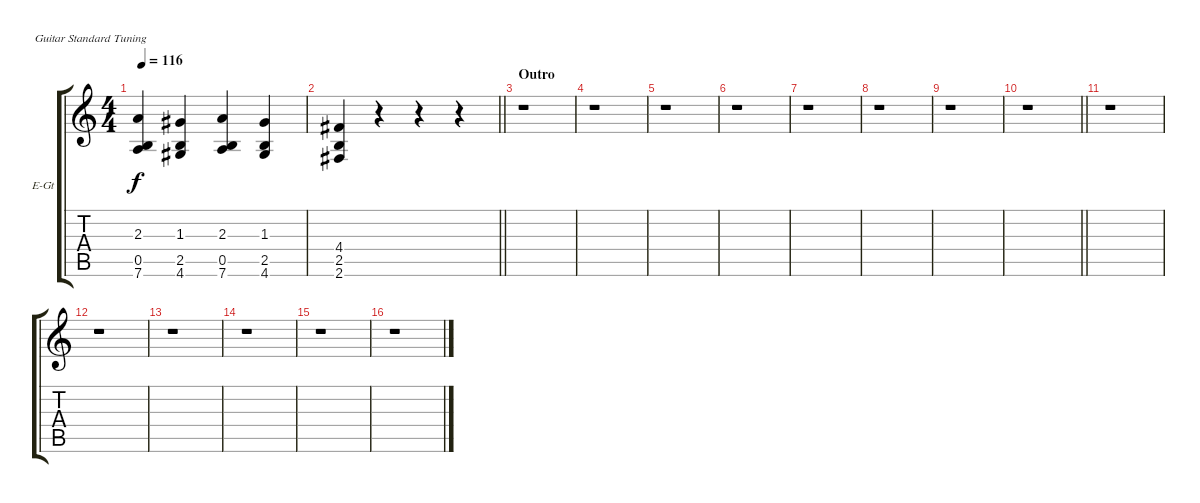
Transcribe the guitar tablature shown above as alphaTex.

\bracketExtendMode groupsimilarinstruments
\firstSystemTrackNameOrientation horizontal
\otherSystemsTrackNameOrientation horizontal
\track ("Adds" "E-Gt") {instrument electricguitarclean}
\staff {score tabs}
\tuning (E4 B3 G3 D3 A2 E2)
\ts (4 4)
\tempo 116
\clef g2
\ks c
(0.5 7.6 2.3).4{dy f} (4.6 2.5 1.3).4 (0.5 7.6 2.3).4 (4.6 2.5 1.3).4 |
\barLineRight lightlight
(2.6 2.5 4.4).4 r.4 r.4 r.4 |
\section ("" "Outro")
r.1 |
r.1 |
r.1 |
r.1 |
r.1 |
r.1 |
r.1 |
\barLineRight lightlight
r.1 |
r.1 |
r.1 |
r.1 |
r.1 |
r.1 |
r.1
